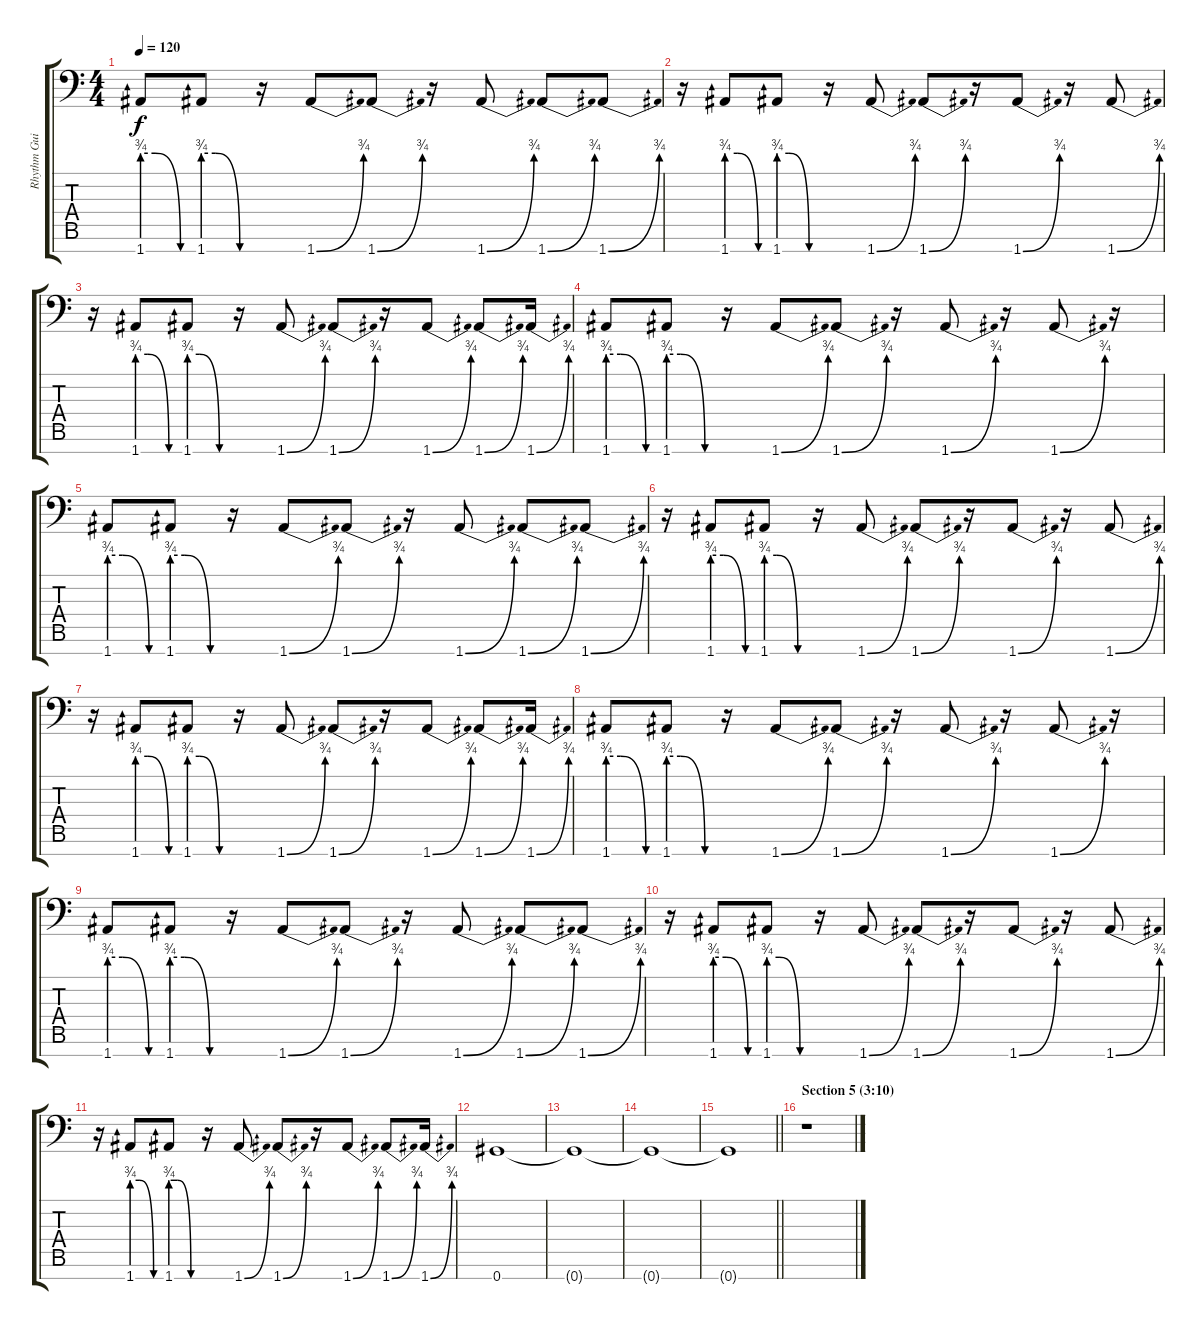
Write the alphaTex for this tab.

\track ("Rhythm Guitar" "Rhythm Gui") {instrument overdrivenguitar}
\staff {score tabs}
\tuning (Eb4 Bb3 Gb3 Db3 Ab2 Eb2 Ab1) {hide}
\ts (4 4)
\tempo 120
\clef f4
\ks c
1.7{be (custom 0 3 15 3 45 0 60 0)}.8{dy f} 1.7{be (custom 0 3 15 3 45 0 60 0)}.8 r.16 1.7{be (bend 0 0 60 3)}.8 1.7{be (bend 0 0 60 3)}.8 r.16 1.7{be (bend 0 0 60 3)}.8 1.7{be (bend 0 0 60 3)}.8 1.7{be (bend 0 0 60 3)}.8 |
r.16 1.7{be (custom 0 3 15 3 45 0 60 0)}.8 1.7{be (custom 0 3 15 3 45 0 60 0)}.8 r.16 1.7{be (bend 0 0 60 3)}.8 1.7{be (bend 0 0 60 3)}.8 r.16 1.7{be (bend 0 0 60 3)}.8 r.16 1.7{be (bend 0 0 60 3)}.8 |
r.16 1.7{be (custom 0 3 15 3 45 0 60 0)}.8 1.7{be (custom 0 3 15 3 45 0 60 0)}.8 r.16 1.7{be (bend 0 0 60 3)}.8 1.7{be (bend 0 0 60 3)}.8 r.16 1.7{be (bend 0 0 60 3)}.8 1.7{be (bend 0 0 60 3)}.8 1.7{be (bend 0 0 60 3)}.16 |
1.7{be (custom 0 3 15 3 45 0 60 0)}.8 1.7{be (custom 0 3 15 3 45 0 60 0)}.8 r.16 1.7{be (bend 0 0 60 3)}.8 1.7{be (bend 0 0 60 3)}.8 r.16 1.7{be (bend 0 0 60 3)}.8 r.16 1.7{be (bend 0 0 60 3)}.8 r.16 |
1.7{be (custom 0 3 15 3 45 0 60 0)}.8 1.7{be (custom 0 3 15 3 45 0 60 0)}.8 r.16 1.7{be (bend 0 0 60 3)}.8 1.7{be (bend 0 0 60 3)}.8 r.16 1.7{be (bend 0 0 60 3)}.8 1.7{be (bend 0 0 60 3)}.8 1.7{be (bend 0 0 60 3)}.8 |
r.16 1.7{be (custom 0 3 15 3 45 0 60 0)}.8 1.7{be (custom 0 3 15 3 45 0 60 0)}.8 r.16 1.7{be (bend 0 0 60 3)}.8 1.7{be (bend 0 0 60 3)}.8 r.16 1.7{be (bend 0 0 60 3)}.8 r.16 1.7{be (bend 0 0 60 3)}.8 |
r.16 1.7{be (custom 0 3 15 3 45 0 60 0)}.8 1.7{be (custom 0 3 15 3 45 0 60 0)}.8 r.16 1.7{be (bend 0 0 60 3)}.8 1.7{be (bend 0 0 60 3)}.8 r.16 1.7{be (bend 0 0 60 3)}.8 1.7{be (bend 0 0 60 3)}.8 1.7{be (bend 0 0 60 3)}.16 |
1.7{be (custom 0 3 15 3 45 0 60 0)}.8 1.7{be (custom 0 3 15 3 45 0 60 0)}.8 r.16 1.7{be (bend 0 0 60 3)}.8 1.7{be (bend 0 0 60 3)}.8 r.16 1.7{be (bend 0 0 60 3)}.8 r.16 1.7{be (bend 0 0 60 3)}.8 r.16 |
1.7{be (custom 0 3 15 3 45 0 60 0)}.8 1.7{be (custom 0 3 15 3 45 0 60 0)}.8 r.16 1.7{be (bend 0 0 60 3)}.8 1.7{be (bend 0 0 60 3)}.8 r.16 1.7{be (bend 0 0 60 3)}.8 1.7{be (bend 0 0 60 3)}.8 1.7{be (bend 0 0 60 3)}.8 |
r.16 1.7{be (custom 0 3 15 3 45 0 60 0)}.8 1.7{be (custom 0 3 15 3 45 0 60 0)}.8 r.16 1.7{be (bend 0 0 60 3)}.8 1.7{be (bend 0 0 60 3)}.8 r.16 1.7{be (bend 0 0 60 3)}.8 r.16 1.7{be (bend 0 0 60 3)}.8 |
r.16 1.7{be (custom 0 3 15 3 45 0 60 0)}.8 1.7{be (custom 0 3 15 3 45 0 60 0)}.8 r.16 1.7{be (bend 0 0 60 3)}.8 1.7{be (bend 0 0 60 3)}.8 r.16 1.7{be (bend 0 0 60 3)}.8 1.7{be (bend 0 0 60 3)}.8 1.7{be (bend 0 0 60 3)}.16 |
0.7.1 |
0.7{t}.1 |
0.7{t}.1 |
\barLineRight lightlight
0.7{t}.1 |
\section ("" "Section 5 (3:10)")
r.1{volume 11 balance 0 instrument overdrivenguitar}
